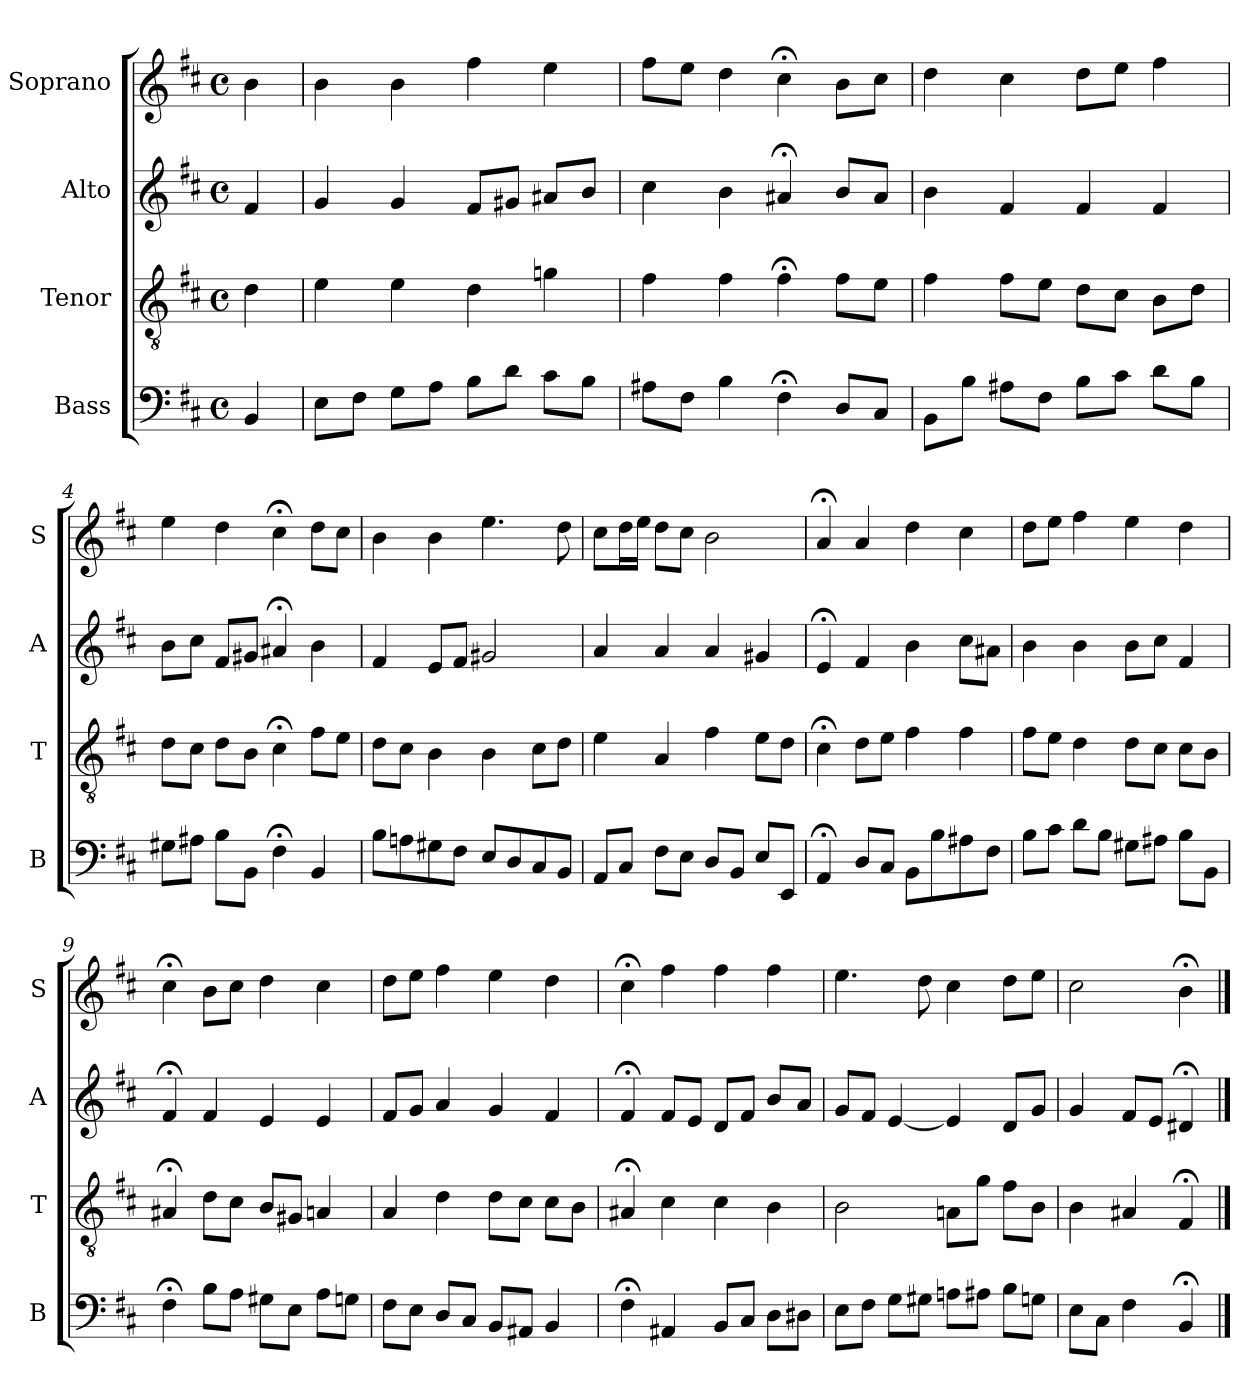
**kern	**kern	**kern	**kern
*part4	*part3	*part2	*part1
*staff4	*staff3	*staff2	*staff1
*I"Bass	*I"Tenor	*I"Alto	*I"Soprano
*I'B	*I'T	*I'A	*I'S
*clefF4	*clefGv2	*clefG2	*clefG2
*k[f#c#]	*k[f#c#]	*k[f#c#]	*k[f#c#]
*b:	*b:	*b:	*b:
*M4/4	*M4/4	*M4/4	*M4/4
*met(c)	*met(c)	*met(c)	*met(c)
*MM100	*MM100	*MM100	*MM100
=	=	=	=
4BB	4d	4f#	4b
=1	=1	=1	=1
8EL	4e	4g	4b
8F#J	.	.	.
8GL	4e	4g	4b
8AJ	.	.	.
8BL	4d	8f#L	4ff#
8dJ	.	8g#XJ	.
8c#L	4gn	8a#XL	4ee
8BJ	.	8bJ	.
=2	=2	=2	=2
8A#XL	4f#	4cc#	8ff#L
8F#J	.	.	8eeJ
4B	4f#	4b	4dd
4F#;<	4f#;<	4a#X;<	4cc#;<
8DL	8f#L	8bL	8bL
8C#iJ	8eiJ	8a#iJ	8cc#iJ
=3	=3	=3	=3
8BBL	4f#	4b	4dd
8BJ	.	.	.
8A#XL	8f#L	4f#	4cc#
8F#J	8eJ	.	.
8BL	8dL	4f#	8ddL
8c#J	8c#J	.	8eeJ
8dL	8BL	4f#	4ff#
8BJ	8dJ	.	.
=4	=4	=4	=4
8G#XL	8dL	8bL	4ee
8A#XJ	8c#J	8cc#J	.
8BL	8dL	8f#L	4dd
8BBJ	8BJ	8g#XJ	.
4F#;<	4c#;<	4a#X;<	4cc#;<
4BB	8f#L	4b	8ddL
.	8eJ	.	8cc#J
=5	=5	=5	=5
8BL	8dL	4f#	4b
8An	8c#J	.	.
8G#X	4B	8eL	4b
8F#J	.	8f#J	.
8EL	4B	2g#X	4.ee
8D	.	.	.
8C#	8c#L	.	.
8BBJ	8dJ	.	8dd
=6	=6	=6	=6
8AAL	4e	4a	8cc#L
8C#J	.	.	16ddL
.	.	.	16eeJJ
8F#L	4A	4a	8ddL
8EJ	.	.	8cc#J
8DL	4f#	4a	2b
8BBJ	.	.	.
8EL	8eL	4g#X	.
8EEJ	8dJ	.	.
=7	=7	=7	=7
4AA;<	4c#;<	4e;<	4a;<
8DL	8dL	4f#	4a
8C#J	8eJ	.	.
8BBL	4f#	4b	4dd
8B	.	.	.
8A#X	4f#	8cc#L	4cc#
8F#J	.	8a#XJ	.
=8	=8	=8	=8
8BL	8f#L	4b	8ddL
8c#J	8eJ	.	8eeJ
8dL	4d	4b	4ff#
8BJ	.	.	.
8G#XL	8dL	8bL	4ee
8A#XJ	8c#J	8cc#J	.
8BL	8c#L	4f#	4dd
8BBJ	8BJ	.	.
=9	=9	=9	=9
4F#;<	4A#X;<	4f#;<	4cc#;<
8BL	8dL	4f#	8bL
8AJ	8c#J	.	8cc#J
8G#XL	8BL	4e	4dd
8EJ	8G#XJ	.	.
8AL	4An	4e	4cc#
8GnJ	.	.	.
=10	=10	=10	=10
8F#L	4A	8f#L	8ddL
8EJ	.	8gJ	8eeJ
8DL	4d	4a	4ff#
8C#J	.	.	.
8BBL	8dL	4g	4ee
8AA#XJ	8c#J	.	.
4BB	8c#L	4f#	4dd
.	8BJ	.	.
=11	=11	=11	=11
4F#;<	4A#X;<	4f#;<	4cc#;<
4AA#X	4c#	8f#L	4ff#
.	.	8eJ	.
8BBL	4c#	8dL	4ff#
8C#J	.	8f#J	.
8DL	4B	8bL	4ff#
8D#XJ	.	8aJ	.
=12	=12	=12	=12
8EL	2B	8gL	4.ee
8F#J	.	8f#J	.
8GL	.	[4e	.
8G#XJ	.	.	8dd
8AnL	8AnL	4e]	4cc#
8A#XJ	8gJ	.	.
8BL	8f#L	8dL	8ddL
8GnJ	8BJ	8gJ	8eeJ
=13	=13	=13	=13
8EL	4B	4g	2cc#
8C#J	.	.	.
4F#	4A#X	8f#L	.
.	.	8eJ	.
4BB;<	4F#;<	4d#X;<	4b;<
==	==	==	==
*-	*-	*-	*-
